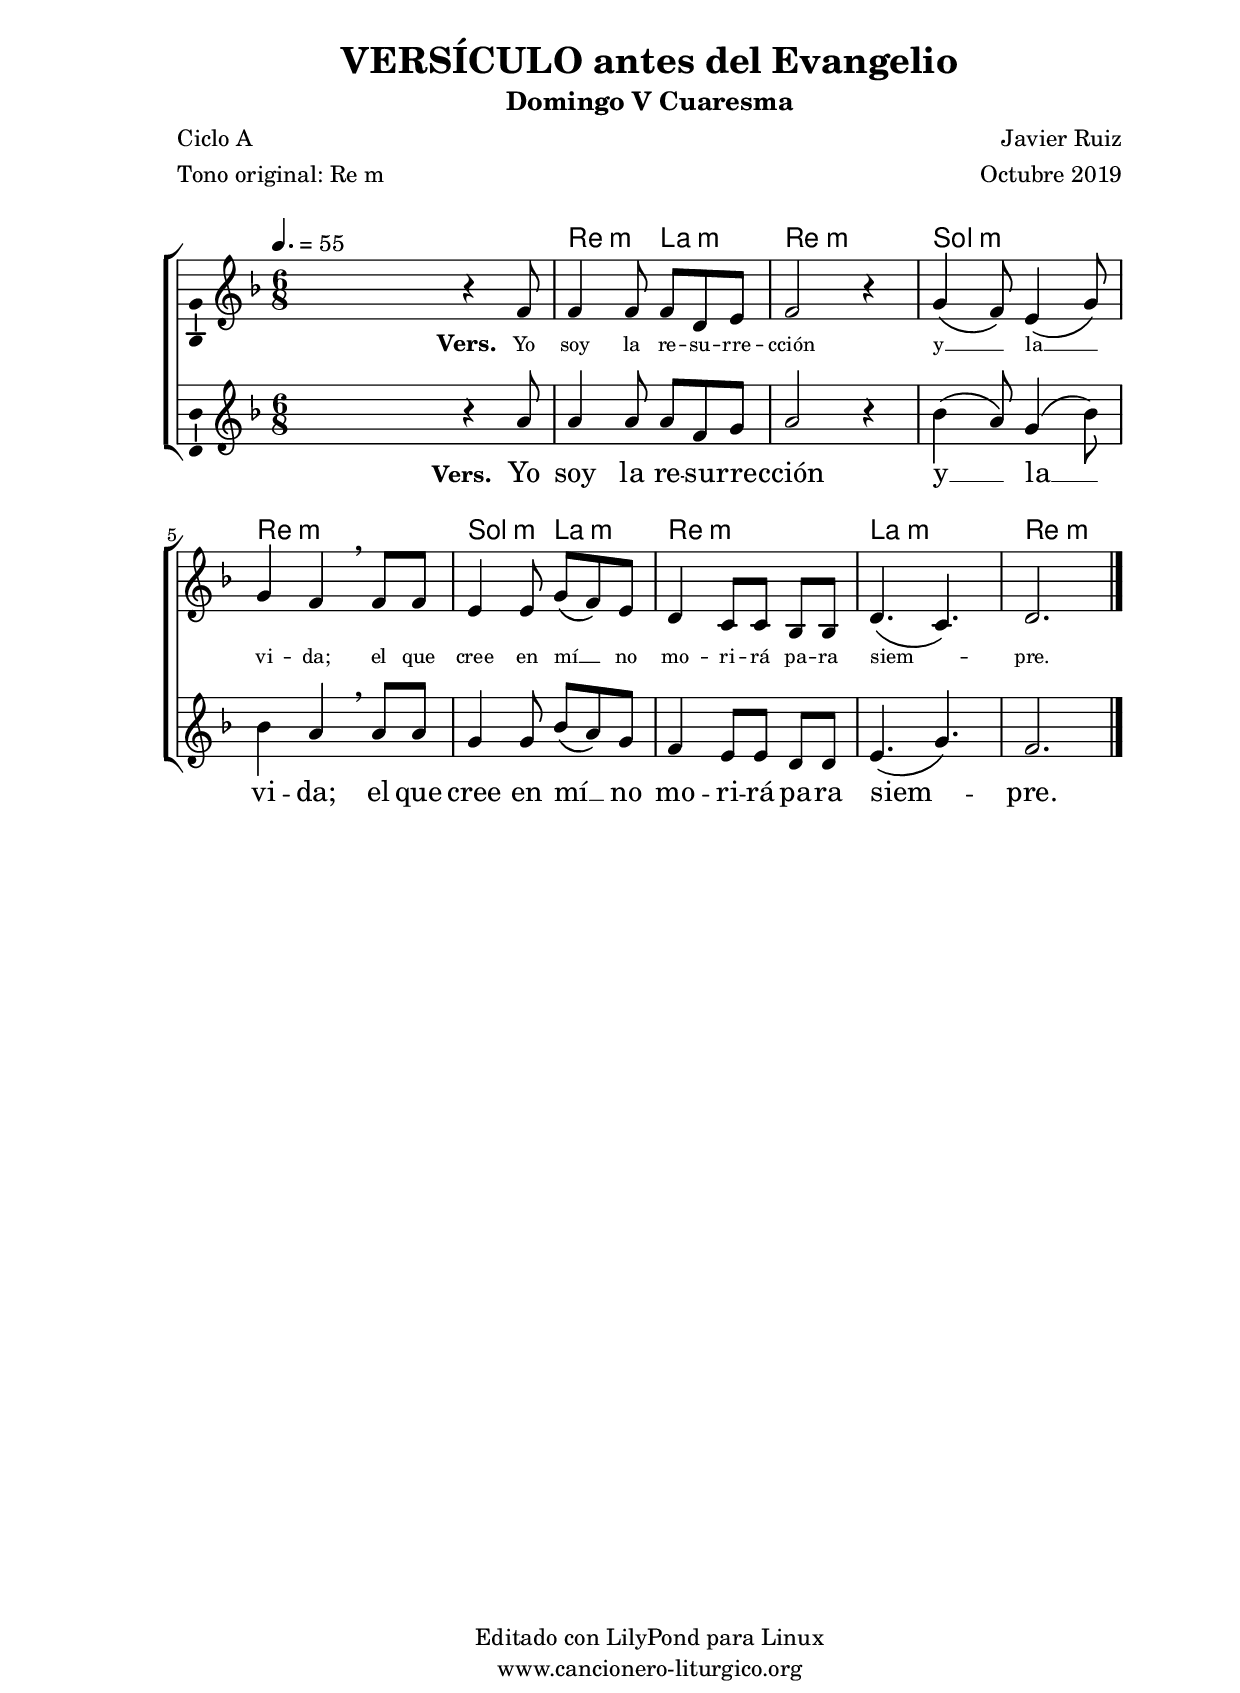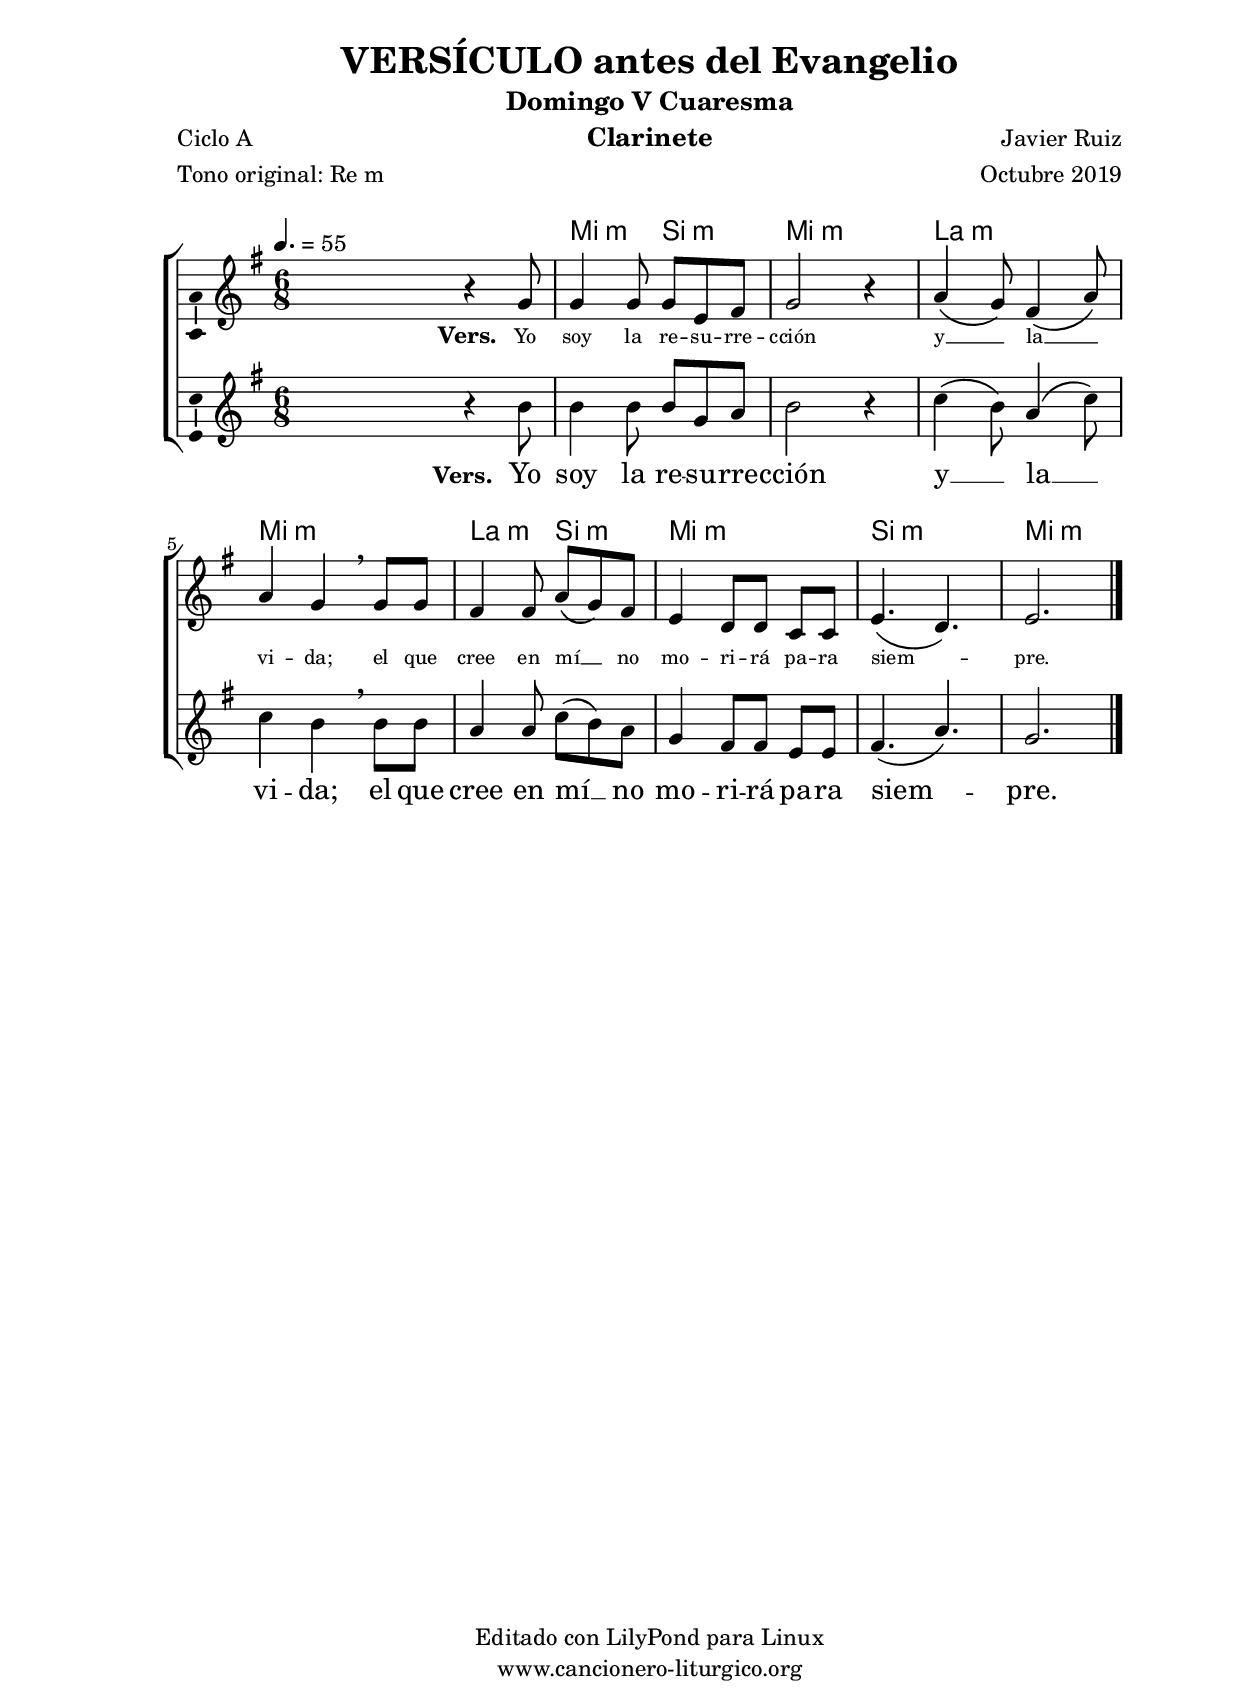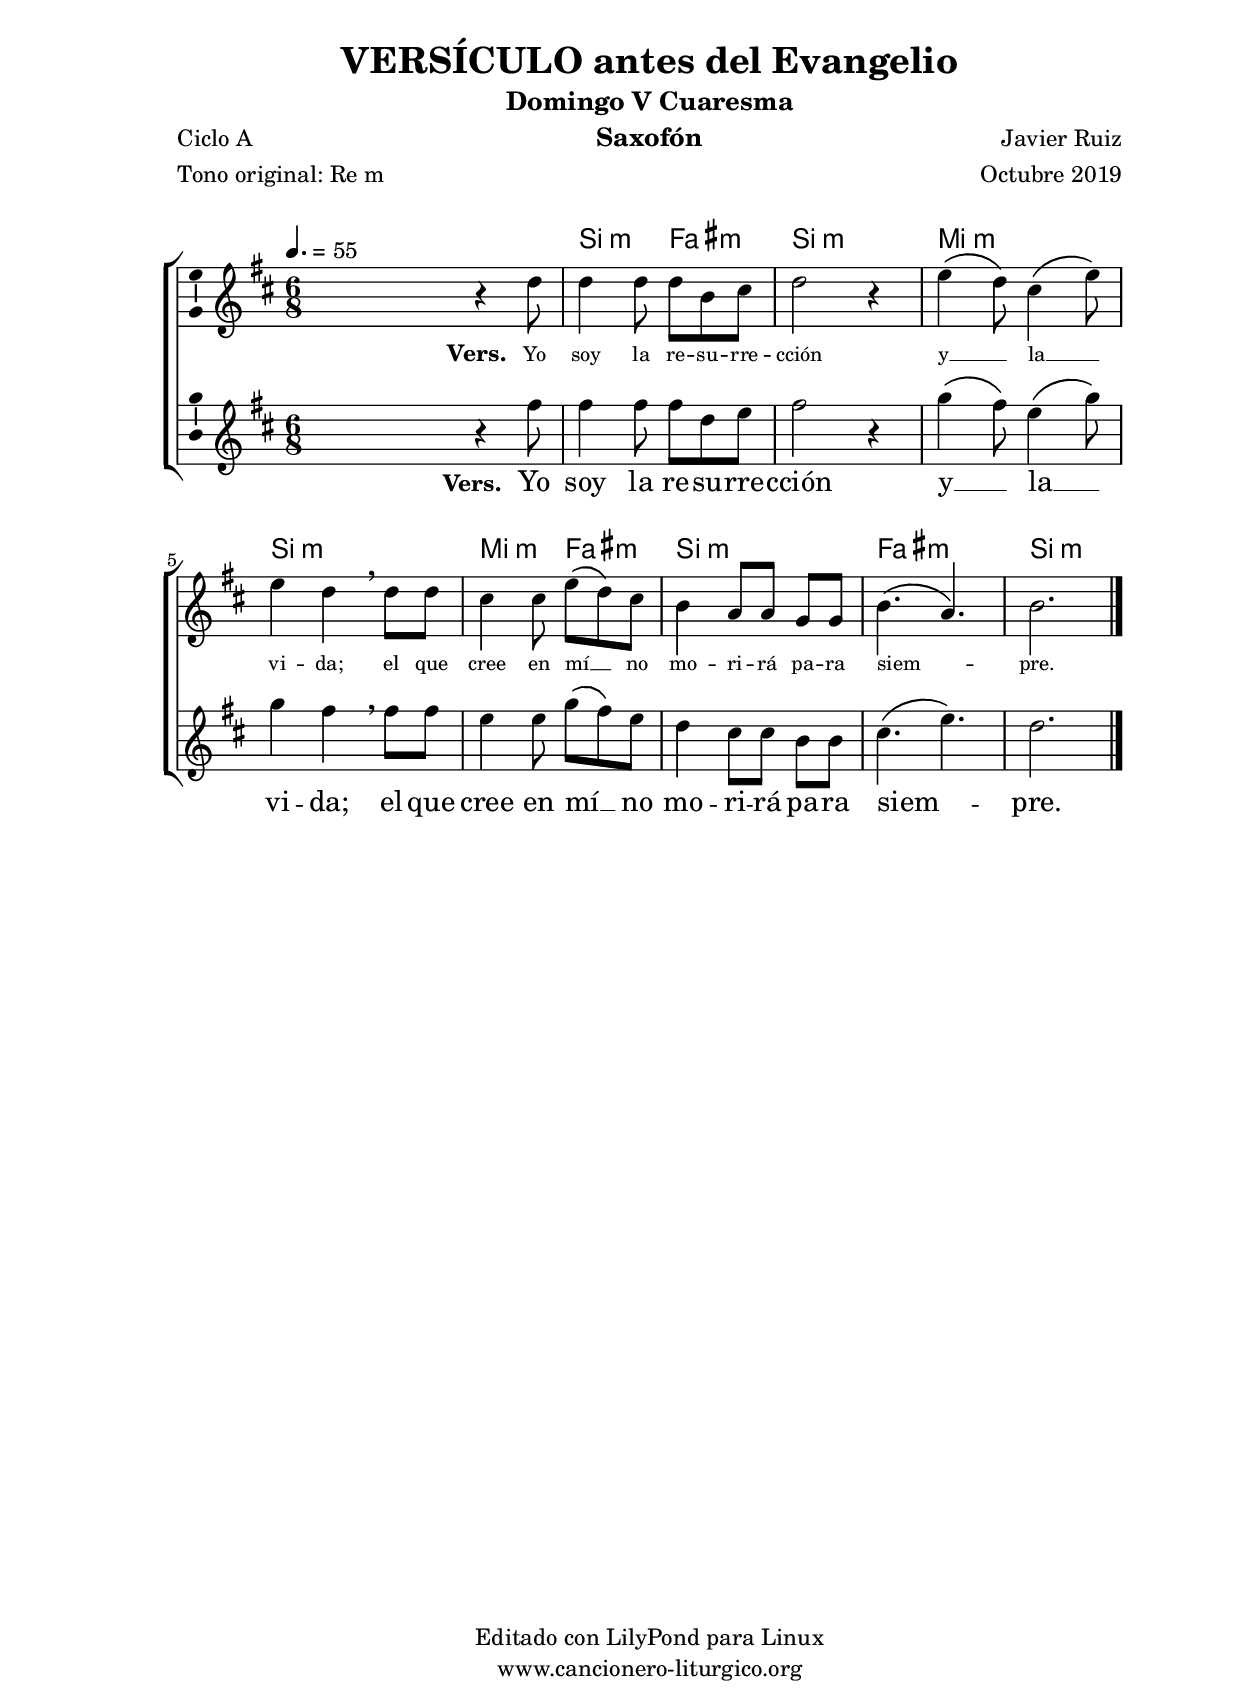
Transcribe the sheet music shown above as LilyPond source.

%
%para convertir .midi en .wav:
%timidity filename.midi -Ow -o finename.wav
%
%
%Para convertir de .wav a .mp3:
%lame -h -m j filename.wav
%
%
%para escuchar el midi:
%timidity nombrefichero.midi
%


%versión de lilypond para la que se ha escrito esta partitura:
\version "2.16.0"

	%Tamaño papel
	#(set-default-paper-size "a4")
	%Tamaño partitura
	#(set-global-staff-size 20)
	%No responde al pulsar sobre una nota
	#(ly:set-option 'point-and-click #f)

%parámetros del encabezamiento:
\header {
	title = "VERSÍCULO antes del Evangelio"
	subtitle = "Domingo V Cuaresma"
	composer = "Javier Ruiz"
	poet = "Ciclo A"
	meter = "Tono original: Re m"
	arranger = "Octubre 2019"
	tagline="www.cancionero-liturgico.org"
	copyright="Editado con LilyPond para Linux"
	}

%parámetros asociados al papel:
\paper  {
	oddHeaderMarkup = \markup {\fill-line { \on-the-fly #not-first-page \fromproperty #'header:title \on-the-fly #not-first-page \fromproperty #'header:composer }}
	evenHeaderMarkup = \markup {\fill-line { \fromproperty #'header:composer \fromproperty #'header:title }}
	#(set-paper-size "a4")
	print-page-number = ##f
	first-page-number = 1
	print-first-page-number = ##f
%	head-separation = 3.0 \cm
	top-margin = 1.5 \cm
%	top-margin = 2.0 \cm
%%%	bottom-margin = 0.5\cm
	bottom-margin = 0.2\cm
	left-margin = 3.0 \cm
	line-width = 16.0 \cm 
	indent = 0\mm
	interscoreline = 2.\mm
	between-system-space = 15\mm
%	para que las partituras no llenen la hoja:
	ragged-bottom = ##t
%	idem para la última hoja:
	ragged-last-bottom = ##f
%	para que las partituras llenen el ancho del papel:
	ragged-last = ##f
	after-title-space = 2.5 \cm
%page-count=2
system-count=2

	%Flexible Vertical Spacing
%	markup-markup-spacing =
%	#'((basic-distance . 15) (minimum-distance . 15) (padding . 3))
	markup-system-spacing =
	#'((basic-distance . 15) (minimum-distance . 15) (padding . 3))
	system-system-spacing =
	#'((basic-distance . 15) (minimum-distance . 15) (padding . 3))
	score-system-spacing =
	#'((basic-distance . 15) (minimum-distance . 15) (padding . 5))
%	top-system-spacing = % header
%	#'((basic-distance . 8) (minimum-distance . 0) (padding . 0))
%	top-markup-spacing =
%	#'((basic-distance . 20) (minimum-distance . 20) (padding . 0))
	last-bottom-spacing = % footer
	#'((basic-distance . 5) (minimum-distance . 5) (padding . 0))
%	score-markup-spacing =
%	#'((basic-distance . 16) (minimum-distance . 13) (padding . 0))

	}


%parámetros que afectan a toda la partitura:
global =  {
	%clave de sol (G):
	\clef G
	%armadura:
%	\transpose ees f
	\key d \minor
	\tempo 4.=55
	\set Score.tempoHideNote = ##f
	}


acordes = {
	\italianChords
	\chordmode {
%	\transpose ees f
{

s2.
d4.:m a:m d2.:m g:m d:m g4.:m a:m d2.:m a2.:m d2.:m

	}
	}
}


melodiatrompeta = 
%	\transpose ees f
{

	\relative c''{
	\time 6/8

s4. r4.
r2.
f4 a g8 f
e4. g
f2.
r2.
d4 f e8 d
c4. e
f2.

}
	\bar "|."
	}


melodiatres = 
%	\transpose ees f
{

	\relative c''{
	\time 6/8

s4 s8 r4 f,8
f4 f8 f d e
f2 r4
g4 \(f8\) e4 \(g8\)
g4 f \breathe f8 f
e4 e8 g \(f\) e
d4 c8 [c] \noBeam bes [bes]
d4. \(c\)
d2.

}

	\bar "|."
	}


melodiabajo = 
%	\transpose ees f
{

	%clave de fa (F):
	\clef F

	\relative c{
	\time 6/8

s4. r4 r8
d4 d8 a'4 a8
d,4 d e8 d
g4 g8 g f e
f4 e d
bes4 bes8 c4 c8
d4 d g8 f
e4 f8 g f e
d2.

}
	\bar "|."
	}


melodia = 
%	\transpose ees f
{

	\relative c'{
	\time 6/8

s4 s8 r4 a'8
a4 a8 a f g
a2 r4
bes4 \(a8\) g4 \(bes8\)
bes4 a \breathe a8 a
g4 g8 bes \(a\) g
f4 e8 [e] \noBeam d d
e4. \(g\)
f2.

}
	\bar "|."
	}


texto = \lyricmode {
\set stanza =#"Vers. " Yo soy la re -- su -- rre -- cción y __ _ la __ _ vi -- da;
el que cree en mí __ _ no mo -- ri -- rá pa -- ra siem -- _ pre.

	}

textotres = \lyricmode {
\override LyricText #'font-size = #-1
\set stanza =#"Vers. " Yo soy la re -- su -- rre -- cción y __ _ la __ _ vi -- da;
el que cree en mí __ _ no mo -- ri -- rá pa -- ra siem -- _ pre.

	}


acordesStaff = \context ChordNames = acordesStaff <<
	\set Staff.midiInstrument = #"choir aahs"
	\set Staff.midiMinimumVolume = #0.3
	\set Staff.midiMaximumVolume = #0.5
	\set chordChanges = ##f
	\acordes
	>>

voztrompetaStaff = \context Voice = voztrompetaStaff
<<
	\override Staff.StaffSymbol #'staff-space = #(magstep -0.35)
	\set Staff.midiInstrument = #"trumpet"
	\set Staff.midiMinimumVolume = #0.4
	\set Staff.midiMaximumVolume = #0.6
	\global
	\melodiatrompeta
	>>

voztresStaff = \context Voice = voztresStaff
\with {\consists "Ambitus_engraver"}
<<
%	\override Staff.StaffSymbol #'staff-space = #(magstep -0.35)
	\set Staff.midiInstrument = #"violin"
	\set Staff.midiMinimumVolume = #0.6
	\set Staff.midiMaximumVolume = #0.8
	\global
	\relative c' \melodiatres
	>>

vozStaff = \context Voice = vozStaff
\with {\consists "Ambitus_engraver"}
<<
%	\set Staff.instrumentName = ""
%	\set Staff.shortInstrumentName = ""
%	\set Staff.midiInstrument = #"clarinet"
%	\set Staff.midiInstrument = #"cello"
	\set Staff.midiInstrument = #"flute"
%	\set Staff.midiInstrument = #"electric guitar (jazz)"
%	\set Staff.midiInstrument = #"english horn"
%	\set Staff.midiInstrument = #"violin"
%	\set Staff.midiInstrument = #"glockenspiel"
	\set Staff.midiMinimumVolume = #0.8
	\set Staff.midiMaximumVolume = #1.0
	\global
	\melodia
	>>

vozbajoStaff = \context Voice = vozbajoStaff
<<
	\override Staff.StaffSymbol #'staff-space = #(magstep -0.35)
	\set Staff.midiInstrument = #"english horn"
	\set Staff.midiMinimumVolume = #0.6
	\set Staff.midiMaximumVolume = #0.8
	\global
	\melodiabajo
	>>

textoStaff = \context Lyrics = textoStaff <<
	\lyricsto vozStaff \texto
	>>

textotresStaff = \context Lyrics = textotresStaff <<
	\lyricsto voztresStaff \textotres
	>>


\book {
	\score {
		<<
		\context ChoirStaff {
%			\override StaffGroup.SystemStartBracket #'collapse-height = #1
%			\override Score.SystemStartBar #'collapse-height = #1
			<<
			\acordesStaff
%			\voztrompetaStaff
			\voztresStaff
			\textotresStaff
			\vozStaff
			\textoStaff
%			\vozbajoStaff
			>>
			}
		>>
		\layout {
	    		\context {
				\Lyrics
				\override LyricText #'font-size = #2
				}
	   		 \context {
				\Score
				\override StaffSymbol #'staff-space = #(magstep +3)
				}
			}
		}
	\score {
		\unfoldRepeats
		<<
		\context ChoirStaff {
			<<
			\acordesStaff
			\voztrompetaStaff
			\voztresStaff
			\vozStaff
			\vozbajoStaff
			>>
			}
		>>
		\midi {
	  		\context {
	  			\Score
				tempoWholesPerMinute = #(ly:make-moment 70 4)
				}
			}
		}
	}

%Partitura para clarinete
#(define output-suffix "C")
\book {
	\header{
		instrument = "Clarinete"
		}
	\score {
		<<
		\context ChoirStaff {
%			\override StaffGroup.SystemStartBracket #'collapse-height = #1
%			\override Score.SystemStartBar #'collapse-height = #1
\transpose c d
			<<
			\acordesStaff
%			\voztrompetaStaff
			\voztresStaff
			\textotresStaff
			\vozStaff
			\textoStaff
%			\vozbajoStaff
			>>
			}
		>>
		\layout {
	    		\context {
				\Lyrics
				\override LyricText #'font-size = #2
				}
	   		 \context {
				\Score
				\override StaffSymbol #'staff-space = #(magstep +3)
				}
			}
		}
	}

%Partitura para saxofón
#(define output-suffix "S")
\book {
	\header{
		instrument = "Saxofón"
		}
	\score {
		<<
		\context ChoirStaff {
%			\override StaffGroup.SystemStartBracket #'collapse-height = #1
%			\override Score.SystemStartBar #'collapse-height = #1
\transpose c a
			<<
			\acordesStaff
%			\voztrompetaStaff
			\voztresStaff
			\textotresStaff
			\vozStaff
			\textoStaff
%			\vozbajoStaff
			>>
			}
		>>
		\layout {
	    		\context {
				\Lyrics
				\override LyricText #'font-size = #2
				}
	   		 \context {
				\Score
				\override StaffSymbol #'staff-space = #(magstep +3)
				}
			}
		}
	}


